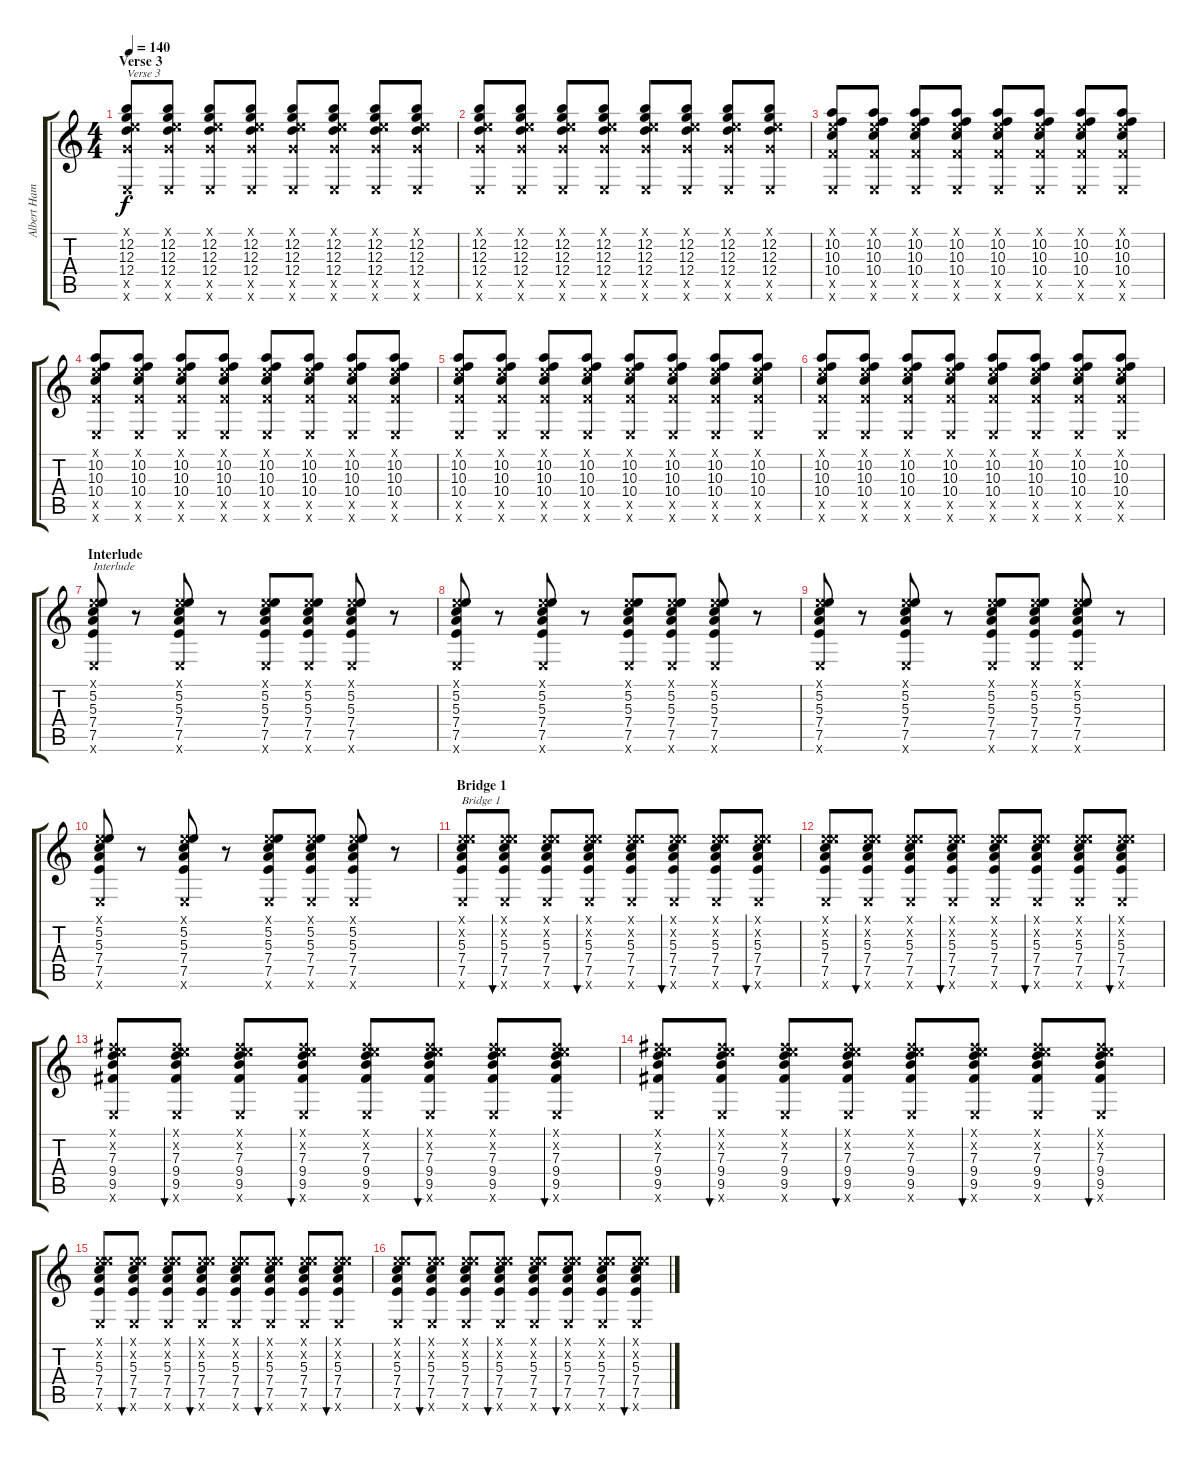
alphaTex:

\track ("Albert Hammond Jr. (left)" "Albert Ham") {instrument distortionguitar}
\staff {score tabs}
\tuning (E4 B3 G3 D3 A2 E2) {hide}
\ts (4 4)
\section ("" "Verse 3")
\tempo 140
\clef g2
\ks c
(0.1{x} 12.2 12.3 12.4 10.5{x} 0.6{x}).8{txt "Verse 3" dy f} (0.1{x} 12.2 12.3 12.4 10.5{x} 0.6{x}).8 (0.1{x} 12.2 12.3 12.4 10.5{x} 0.6{x}).8 (0.1{x} 12.2 12.3 12.4 10.5{x} 0.6{x}).8 (0.1{x} 12.2 12.3 12.4 10.5{x} 0.6{x}).8 (0.1{x} 12.2 12.3 12.4 10.5{x} 0.6{x}).8 (0.1{x} 12.2 12.3 12.4 10.5{x} 0.6{x}).8 (0.1{x} 12.2 12.3 12.4 10.5{x} 0.6{x}).8 |
(0.1{x} 12.2 12.3 12.4 10.5{x} 0.6{x}).8 (0.1{x} 12.2 12.3 12.4 10.5{x} 0.6{x}).8 (0.1{x} 12.2 12.3 12.4 10.5{x} 0.6{x}).8 (0.1{x} 12.2 12.3 12.4 10.5{x} 0.6{x}).8 (0.1{x} 12.2 12.3 12.4 10.5{x} 0.6{x}).8 (0.1{x} 12.2 12.3 12.4 10.5{x} 0.6{x}).8 (0.1{x} 12.2 12.3 12.4 10.5{x} 0.6{x}).8 (0.1{x} 12.2 12.3 12.4 10.5{x} 0.6{x}).8 |
(0.1{x} 10.2 10.3 10.4 8.5{x} 0.6{x}).8 (0.1{x} 10.2 10.3 10.4 8.5{x} 0.6{x}).8 (0.1{x} 10.2 10.3 10.4 8.5{x} 0.6{x}).8 (0.1{x} 10.2 10.3 10.4 8.5{x} 0.6{x}).8 (0.1{x} 10.2 10.3 10.4 8.5{x} 0.6{x}).8 (0.1{x} 10.2 10.3 10.4 8.5{x} 0.6{x}).8 (0.1{x} 10.2 10.3 10.4 8.5{x} 0.6{x}).8 (0.1{x} 10.2 10.3 10.4 8.5{x} 0.6{x}).8 |
(0.1{x} 10.2 10.3 10.4 8.5{x} 0.6{x}).8 (0.1{x} 10.2 10.3 10.4 8.5{x} 0.6{x}).8 (0.1{x} 10.2 10.3 10.4 8.5{x} 0.6{x}).8 (0.1{x} 10.2 10.3 10.4 8.5{x} 0.6{x}).8 (0.1{x} 10.2 10.3 10.4 8.5{x} 0.6{x}).8 (0.1{x} 10.2 10.3 10.4 8.5{x} 0.6{x}).8 (0.1{x} 10.2 10.3 10.4 8.5{x} 0.6{x}).8 (0.1{x} 10.2 10.3 10.4 8.5{x} 0.6{x}).8 |
(0.1{x} 10.2 10.3 10.4 8.5{x} 0.6{x}).8 (0.1{x} 10.2 10.3 10.4 8.5{x} 0.6{x}).8 (0.1{x} 10.2 10.3 10.4 8.5{x} 0.6{x}).8 (0.1{x} 10.2 10.3 10.4 8.5{x} 0.6{x}).8 (0.1{x} 10.2 10.3 10.4 8.5{x} 0.6{x}).8 (0.1{x} 10.2 10.3 10.4 8.5{x} 0.6{x}).8 (0.1{x} 10.2 10.3 10.4 8.5{x} 0.6{x}).8 (0.1{x} 10.2 10.3 10.4 8.5{x} 0.6{x}).8 |
(0.1{x} 10.2 10.3 10.4 8.5{x} 0.6{x}).8 (0.1{x} 10.2 10.3 10.4 8.5{x} 0.6{x}).8 (0.1{x} 10.2 10.3 10.4 8.5{x} 0.6{x}).8 (0.1{x} 10.2 10.3 10.4 8.5{x} 0.6{x}).8 (0.1{x} 10.2 10.3 10.4 8.5{x} 0.6{x}).8 (0.1{x} 10.2 10.3 10.4 8.5{x} 0.6{x}).8 (0.1{x} 10.2 10.3 10.4 8.5{x} 0.6{x}).8 (0.1{x} 10.2 10.3 10.4 8.5{x} 0.6{x}).8 |
\section ("" "Interlude")
(0.1{x} 5.2 5.3 7.4 7.5 0.6{x}).8{txt "Interlude"} r.8 (0.1{x} 5.2 5.3 7.4 7.5 0.6{x}).8 r.8 (0.1{x} 5.2 5.3 7.4 7.5 0.6{x}).8 (0.1{x} 5.2 5.3 7.4 7.5 0.6{x}).8 (0.1{x} 5.2 5.3 7.4 7.5 0.6{x}).8 r.8 |
(0.1{x} 5.2 5.3 7.4 7.5 0.6{x}).8 r.8 (0.1{x} 5.2 5.3 7.4 7.5 0.6{x}).8 r.8 (0.1{x} 5.2 5.3 7.4 7.5 0.6{x}).8 (0.1{x} 5.2 5.3 7.4 7.5 0.6{x}).8 (0.1{x} 5.2 5.3 7.4 7.5 0.6{x}).8 r.8 |
(0.1{x} 5.2 5.3 7.4 7.5 0.6{x}).8 r.8 (0.1{x} 5.2 5.3 7.4 7.5 0.6{x}).8 r.8 (0.1{x} 5.2 5.3 7.4 7.5 0.6{x}).8 (0.1{x} 5.2 5.3 7.4 7.5 0.6{x}).8 (0.1{x} 5.2 5.3 7.4 7.5 0.6{x}).8 r.8 |
(0.1{x} 5.2 5.3 7.4 7.5 0.6{x}).8 r.8 (0.1{x} 5.2 5.3 7.4 7.5 0.6{x}).8 r.8 (0.1{x} 5.2 5.3 7.4 7.5 0.6{x}).8 (0.1{x} 5.2 5.3 7.4 7.5 0.6{x}).8 (0.1{x} 5.2 5.3 7.4 7.5 0.6{x}).8 r.8 |
\section ("" "Bridge 1")
(0.1{x} 5.2{x} 5.3 7.4 7.5 0.6{x}).8{txt "Bridge 1"} (0.1{x} 5.2{x} 5.3 7.4 7.5 0.6{x}).8{bu 60} (0.1{x} 5.2{x} 5.3 7.4 7.5 0.6{x}).8 (0.1{x} 5.2{x} 5.3 7.4 7.5 0.6{x}).8{bu 60} (0.1{x} 5.2{x} 5.3 7.4 7.5 0.6{x}).8 (0.1{x} 5.2{x} 5.3 7.4 7.5 0.6{x}).8{bu 60} (0.1{x} 5.2{x} 5.3 7.4 7.5 0.6{x}).8 (0.1{x} 5.2{x} 5.3 7.4 7.5 0.6{x}).8{bu 60} |
(0.1{x} 5.2{x} 5.3 7.4 7.5 0.6{x}).8 (0.1{x} 5.2{x} 5.3 7.4 7.5 0.6{x}).8{bu 60} (0.1{x} 5.2{x} 5.3 7.4 7.5 0.6{x}).8 (0.1{x} 5.2{x} 5.3 7.4 7.5 0.6{x}).8{bu 60} (0.1{x} 5.2{x} 5.3 7.4 7.5 0.6{x}).8 (0.1{x} 5.2{x} 5.3 7.4 7.5 0.6{x}).8{bu 60} (0.1{x} 5.2{x} 5.3 7.4 7.5 0.6{x}).8 (0.1{x} 5.2{x} 5.3 7.4 7.5 0.6{x}).8{bu 60} |
(0.1{x} 7.2{x} 7.3 9.4 9.5 0.6{x}).8 (0.1{x} 7.2{x} 7.3 9.4 9.5 0.6{x}).8{bu 60} (0.1{x} 7.2{x} 7.3 9.4 9.5 0.6{x}).8 (0.1{x} 7.2{x} 7.3 9.4 9.5 0.6{x}).8{bu 60} (0.1{x} 7.2{x} 7.3 9.4 9.5 0.6{x}).8 (0.1{x} 7.2{x} 7.3 9.4 9.5 0.6{x}).8{bu 60} (0.1{x} 7.2{x} 7.3 9.4 9.5 0.6{x}).8 (0.1{x} 7.2{x} 7.3 9.4 9.5 0.6{x}).8{bu 60} |
(0.1{x} 7.2{x} 7.3 9.4 9.5 0.6{x}).8 (0.1{x} 7.2{x} 7.3 9.4 9.5 0.6{x}).8{bu 60} (0.1{x} 7.2{x} 7.3 9.4 9.5 0.6{x}).8 (0.1{x} 7.2{x} 7.3 9.4 9.5 0.6{x}).8{bu 60} (0.1{x} 7.2{x} 7.3 9.4 9.5 0.6{x}).8 (0.1{x} 7.2{x} 7.3 9.4 9.5 0.6{x}).8{bu 60} (0.1{x} 7.2{x} 7.3 9.4 9.5 0.6{x}).8 (0.1{x} 7.2{x} 7.3 9.4 9.5 0.6{x}).8{bu 60} |
(0.1{x} 5.2{x} 5.3 7.4 7.5 0.6{x}).8 (0.1{x} 5.2{x} 5.3 7.4 7.5 0.6{x}).8{bu 60} (0.1{x} 5.2{x} 5.3 7.4 7.5 0.6{x}).8 (0.1{x} 5.2{x} 5.3 7.4 7.5 0.6{x}).8{bu 60} (0.1{x} 5.2{x} 5.3 7.4 7.5 0.6{x}).8 (0.1{x} 5.2{x} 5.3 7.4 7.5 0.6{x}).8{bu 60} (0.1{x} 5.2{x} 5.3 7.4 7.5 0.6{x}).8 (0.1{x} 5.2{x} 5.3 7.4 7.5 0.6{x}).8{bu 60} |
(0.1{x} 5.2{x} 5.3 7.4 7.5 0.6{x}).8 (0.1{x} 5.2{x} 5.3 7.4 7.5 0.6{x}).8{bu 60} (0.1{x} 5.2{x} 5.3 7.4 7.5 0.6{x}).8 (0.1{x} 5.2{x} 5.3 7.4 7.5 0.6{x}).8{bu 60} (0.1{x} 5.2{x} 5.3 7.4 7.5 0.6{x}).8 (0.1{x} 5.2{x} 5.3 7.4 7.5 0.6{x}).8{bu 60} (0.1{x} 5.2{x} 5.3 7.4 7.5 0.6{x}).8 (0.1{x} 5.2{x} 5.3 7.4 7.5 0.6{x}).8{bu 60}
